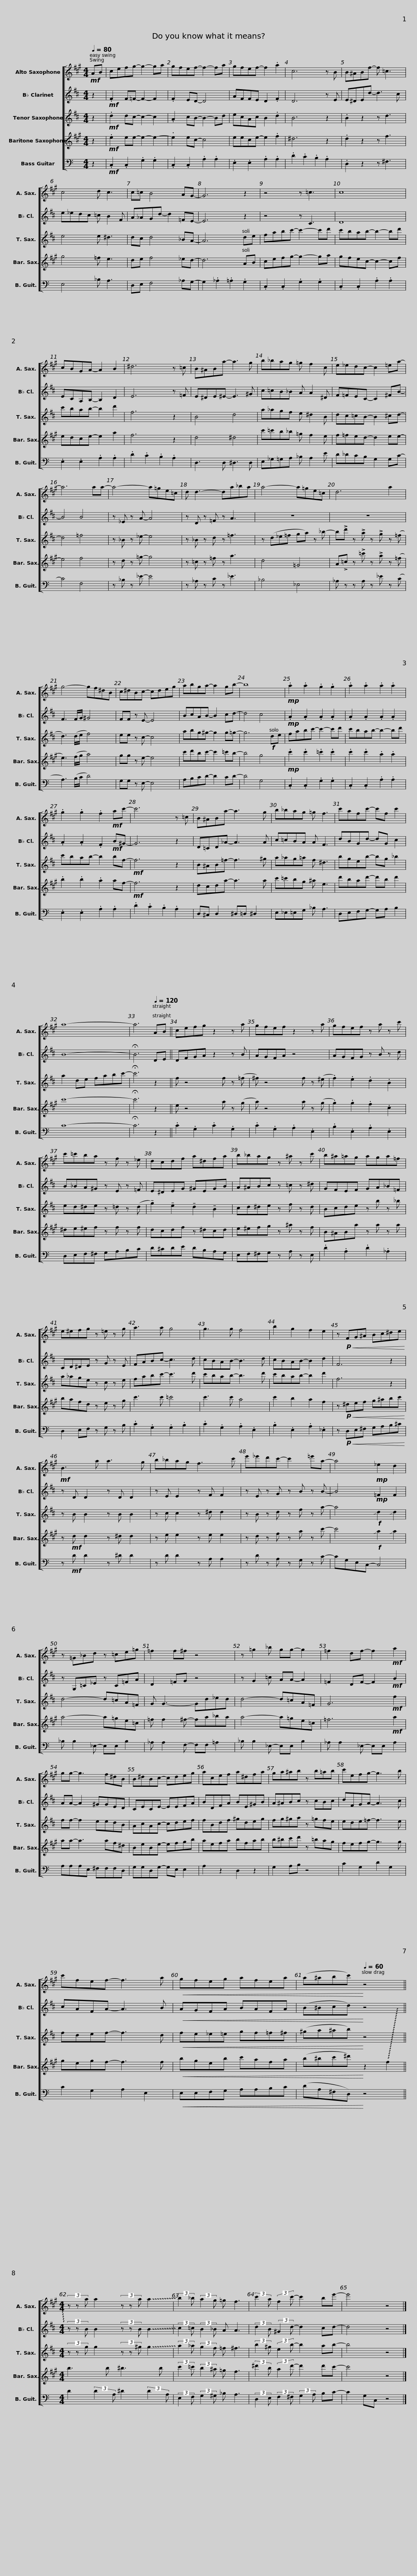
X:1
%%score [ 1 2 3 4 5 ]
L:1/8
Q:1/4=80
M:4/4
I:linebreak $
K:C
V:1 treble transpose=-9
V:2 treble transpose=-2
V:3 treble transpose=-14
V:4 treble transpose=-21
V:5 bass transpose=-12
V:1
[K:A]!mf! AB | cefg- g2- ga | gfef- f2- fa | gfef- f2 .a2 | c6 z B |$ %5
 B^ABf- f =c3 | c4 d c3 | c=c B4 AG- | G6 z2 |$ z4 z =c3 | %10
 c8 | cBGA- A2 B2 | ^d6 z =c |$ B^ABa- a3 g | b_bag =g f2 c | %15
 e_edc- c2 =ea- | a6 aa- |$ a4- a=ge=c | d d3- da_ba | a4- a=ge=c |$ %20
 d6 a2 | g4- gf^dB | c^dBc- cdeg | abga- a2 gb- |$ b8 | %25
!mp! .a2 .a2 .g2 .g2 | .a2 .a2 .a2 .a2 | .g2 .g2 .f2!mf! ac'- | c'6 z =c |$ B^ABa- a3 g | %30
 b_bag =g f3 | c'afc'- c'f c'2 |$ a8- | a6[Q:1/4=120] AB || cefg z2 z a | %35
 gfef z2 z a | gfef z a z c' |$ c'=c'ba z f z _e | dcdf a^dfa | b_bag z ^a z c' |$ %40
 b^a=ag aga=f | e^efg z =e z g | a3 a g4 |$ g3 g f4 | b2 g2 f2 e2 | %45
 z!p!!<(! FG^A Bc^de!<)! |!mf! B3 a a3 g |$ b_bag f3 c' | e'_e'd'c'- c'2 =e'a- | a4!mp! _e2 d2 |$ %50
 z =G_Bd z =ce=g | =f2 f^f z4 | z =g2 _b gg- g2 | =f2 df- f2!mf! a2 |$ gg- g3 f^dB | %55
 B^dBc- cdeg | acef a^dfa |$ ga^ab z b=ab | c'efg- g3 b | c'fef- f3 a | %60
!<(! gfeg afea |$ (a^abc')!<)![Q:1/4=60] z4 ||[M:4/4] (3z z a a2 (3z z a !~(!a2 | (3:2:2!~)!b2 _b (3:2:2a2 g =g f3 |$ (3:2:2c'2 a (3:2:2f2 c'- c'2 be'- | %65
 e'4 z4 |] %66
V:2
[K:D] z2 |!mf! .F2 F=F- F2- F2 | .F2 ED- D4 | AFFE D2 .F2 | D6 z E |$ %5
 E^DEd- d3 c | e_edc =c B2 F | A_AGd- d2 =FE- | E6 z2 |$ z4 z C3 | %10
 D8 | ECA,B,- B,2 D2 | E6 z =F |$ E^DE^E- E3 ^G | c=cB_B A A2 ^D | %15
 F=FEC- C2 ^FB- | B4 B4 |$ z _E z A- A4 | z D z =F z A3 | z8 |$ %20
 z8 | F3 F/G/ ^G4 | FF z E- E4 | BcAB- B2 cd- |$ d4 c4 | %25
!mp! .A2 .A2 .A2 .A2 | .A2 .A2 .A2 .A2 | .A2 .A2 .F2!mf! B^G- | G6 z2 |$ D=CD_A- A3 A | %30
 c=cBA A F3 | dBGd- dG c2 |$ B8- | !fermata!B6 DE || DFGA z2 z B | %35
 AGFA z4 | AGFG z B z d |$ B_BA^G z E z =F | E^DEG ^GEGB | A^ABc z =c z ^d |$ %40
 GFEF GA_B=F | CD^DE z G z E | FABc- c3 d |$ cBAB- B3 d | cBAB- B2 d2 | %45
 F6 z2 | z D D2 z D D2 |$ z E E2 z F F2 | z E z G z B z B- | B4!mp! =F2 F2 |$ %50
 z G,=C_E z C=FA | D2 =FG z4 | z G2 =c AA- A2 | =F2 DF- F2!mf! B2 |$ AA- A2 ^GGED | %55
 CECE- EEFA | BDFA BE^GB |$ A^ABc z cBc | dFGA- A3 c | cAFA- A3 B | %60
!<(! AGFA BAFA |$ (B^Bcd)!<)! z4 ||[M:4/4] (3z z B B2 (3z z B !~(!B2 | (3:2:2!~)!c2 =c (3:2:2B2 _B A A3 |$ (3:2:2d2 B (3:2:2^G2 d- d2 cd- | %65
 d4 z4 |] %66
V:3
[K:D] z2 |!mf! .d2 dc- c2- c2 | .A2 cB- B2- Bd | ecAc B2 .d2 | B6 z2 |$ %5
 .B2 z2 z d3 | e4 e ^d3 | dc d4 _BA- | A6 de |$ fabc'- c'2- c'd' | %10
 c'bab- b2- bd' | c'bab- b2 d'2 | f6 z2 |$ B4 d4 | a_agf e ^d2 B | %15
 dc=cB- B2 ^cd- | d4 =f4 |$ z _B z _e- e4 | z _B z d z =f3 | z (d_e=f ga) z _b- |$ %20
 b!>!d' z !>!a z !>!g z (=f | d3) (d/e/ f4) | ee z c- c4 | abg^g- g2 g=g- |$ g6!f! de | %25
 fabc'- c'2- c'd' | c'bab- b2- bd' | c'bab- b2 bf- |!mf! f6 z2 |$ B^AB=f- f3 ^g | %30
 a_ag=a f ^d3 | bgeb- bg _b2 |$ a2 de fabc'- | !fermata!c'6 z2 || f z4 f z (=f | %35
 ^f) z4 f z (^e | .f2) .e2 .d2 .B2 |$ ed^de z =d z (d | !tenuto!g2) !tenuto!e2 !tenuto!d2 !tenuto!B2 | cd^de z f z d |$ %40
 Bcde z b z _b | a_age z c z e | fabc'- c'3 d' |$ c'bab- b3 d' | c'bab- b2 d'2 | %45
 f6 z2 | z B B2 z B B2 |$ z c c2 z ^d d2 | z B z d z f z a- | a4!f! !slide!d2 !slide!d2 |$ %50
 d4- d=cA=F | G G3- Gd_ed | d4- d=cA=F | G6!mf! f2 |$ ff- f2 eedB | %55
 AcAc- cdef | fBdf ^gdeg |$ fg^ga z =gfe | ede=f- f3 e | fdef- f3 d | %60
!<(! fe_e=e gf=f^f |$ (^ga^ab)!<)! z4 ||[M:4/4] (3z z g g2 (3z z ^g !~(!g2 | (3:2:2!~)!a2 _a (3:2:2g2 f =f ^f3 |$ (3:2:2b2 ^g (3:2:2e2 b- b2 ab- | %65
 b4 z4 |] %66
V:4
[K:A] z2 |!mf! .e2 ee- e2- e2- | .e2 ec- c4 | eece- e2 .f2 | ^d6 z2 |$ %5
 .d2 z2 z f3 | g4 =f e3 | de f4 _ed- | d6 AB |$ cefg- g2- ga | %10
 gfec- c2- cf | edce- e2 a2 | f6 z2 |$ d4 ^d4 | c'=c'b_b =g f2 e | %15
 f=fed- d2 ee- | e4 f4 |$ z d z =g- g4 | z =c z =f z a3 | d4 =G4 |$ %20
 A!>!=c z !>!=c' z !>!a z (=f | e3) (f/g/ a4) | gg z e- e4 | c'd'bc'- c'2 =c'b- |$ b4 g4 | %25
!mp! .c'2 .c'2 .=c'2 .c'2 | .c'2 .c'2 .a2 .a2 | .b2 .b2 .a2 af- |!mf! f6 z2 |$ dcda- a3 a | %30
 c'=c'bg ^a e3 | d'bad'- d'b d'2 |$ c'8- | !fermata!c'6 z2 || e z4 a z (g | %35
 a) z4 a z (g | .g2) .g2 .f2 .c2 |$ ^de^ef z f z f | dcdf z ^dcd | e^efg z ^a z f |$ %40
 B^ABa z a z a | bafd z e z g | c'3 c' =c'4 |$ c'3 c' a4 | c'2 b2 a2 f2 | %45
 z!p!!<(! ^def g^abc'!<)! | z!mf! d d2 z ^d d2 |$ z e e2 z e e2 | z d z f z a z c'- | c'4!f! !slide!a2 !slide!a2 |$ %50
 a4- a=ge=c | =f f2 ^f- fa_ba | a4- a=ge=c | =f6!mf! a2 |$ aa- a3 af^d | %55
 BeBe- efgb | aefa bfab |$ b^bc'd' z =bag | fefg- g3 g | gegf- f3 f | %60
!<(! bgeb c'afa |$ (b^bc'^d')!<)! z2 !~(!f2 ||[M:4/4] !~)!b3 b ^b3 b | (3:2:2c'2 =c' (3:2:2b2 ^a =g f3 |$ (3:2:2^d'2 b (3:2:2a2 d'- d'2 d'c'- | %65
 c'4 z4 |] %66
V:5
 z2 |!mf! .C,2 .C,2 .G,2 .G,2 | .C,2 .C,2 .A,2 .A,2 | .E,2 .E,2 .A,2 .A,2 | .D2 .C2 .B,2 .A,2 |$ %5
 .D,2 z2 z ^F,3 | E,4 _B, A,3 | D,E, F,4 _A,G,- | G,2 ._A,2 .=A,2 .G,2 |$ .C,2 .C,2 .G,2 .G,2 | %10
 .C,2 .C,2 .A,2 .A,2 | .E,2 .E,2 .A,2 .A,2 | .D2 .C2 .B,2 .A,2 |$ D,3 D, ^D,3 D, | E,_G,=G,A, _B, A,2 E | %15
 D_DCB, G,2 G,C- | C4 F,4 |$ z _B, z _E- E4 | z _A, z C z _E3 | _B,4 _E,4 |$ %20
 _A, z z A, z _E z (C | A,3) (B,/C/ D4) | G,G, z E,- E,4 | A,B,CD- D2 CD- |$ D4 G,4 | %25
 .C,2 .C,2 .G,2 .G,2 | .C,2 .C,2 .A,2 .A,2 | .E,2 .E,2 .A,2 .A,2 | .D2 .C2 .B,2 .A,2 |$ D,^C, D,2 ^D,=D, ^D,2 | %30
 E,_E,=E,G, _B, A,3 | D,E,F,G,- G,A, B,2 |$ C8- | !fermata!C6 z2 || .C2 .G,2 .C2 .G,2 | %35
 .C2 .G,2 .A,2 .E,2 | .B,2 .E,2 .A,2 .E,2 |$ D,E,F,^F, G,A,B,C | D^CDE DB,A,G, | E,F,^F,G, z A, z E, |$ %40
 .D2 .A,2 .D2 ._A,2 | D,2 E,F, z G, z B, | .C2 .G,2 .G,2 .B,2 |$ .C2 .G,2 .A,2 .E,2 | .B,2 .E,2 .A,2 ._E,2 | %45
 z!p!!<(! D,E,^F, G,A,B,^C!<)! | z!mf! D D2 z ^D D2 |$ z D D2 z A, A,2 | z D z A, z G, z C- | CG,E,C,- C,4 |$ %50
 _B, B,2 _E,- E,E, B,2 | _A, A,2 F,- F,F, =A,2 | _B, B,2 _E,- E,E, B,2 | _A, A,2 _E,- E,E, A,2 |$ A,A,A,E, ^F,F,F,D, | %55
 G,G,D,G,- G,E, E,2 | A,2 z2 D,2 z2 |$ G,2 A,B, z4 | C2 G,2 D2 G,2 | C2 G,2 A,2 E,2 | %60
!<(! E,E,F,G, A,A,B,C |$ (DA,^F,D,)!<)! z4 ||[M:4/4] D2 (3:2:2D2 A, ^D2 (3:2:2D2 A, | (3:2:2E,2 F, (3:2:2G,2 ^G, _B, A,3 |$ (3:2:2D,2 E, (3:2:2F,2 ^F, (3:2:2G,2 A, B,C- | %65
 C2 G,C, z4 |] %66
